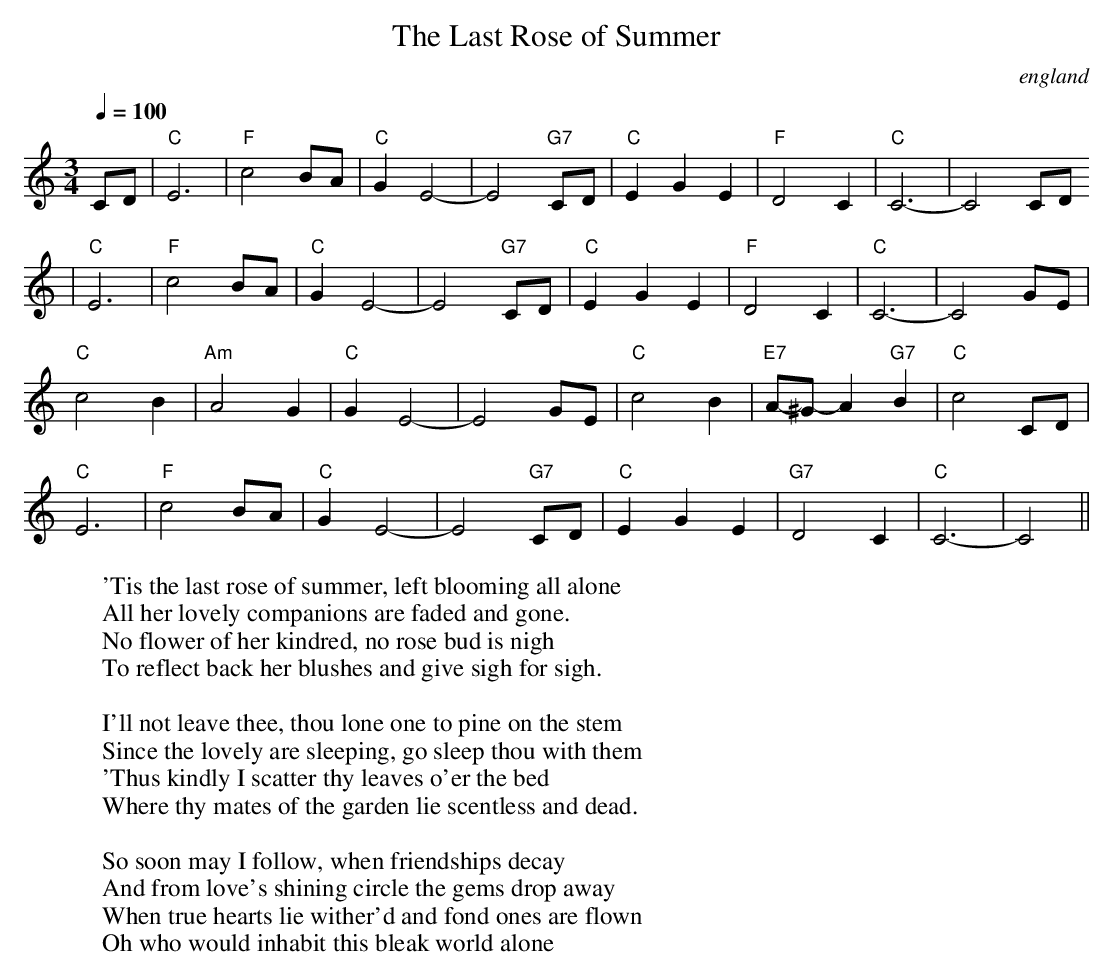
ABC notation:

X:1
T:Last Rose of Summer, The
O:england
M:3/4
L:1/8
Q:1/4=100
W:'Tis the last rose of summer, left blooming all alone
W:All her lovely companions are faded and gone.
W:No flower of her kindred, no rose bud is nigh
W:To reflect back her blushes and give sigh for sigh.
W:
W:I'll not leave thee, thou lone one to pine on the stem
W:Since the lovely are sleeping, go sleep thou with them
W:'Thus kindly I scatter thy leaves o'er the bed
W:Where thy mates of the garden lie scentless and dead.
W:
W:So soon may I follow, when friendships decay
W:And from love's shining circle the gems drop away
W:When true hearts lie wither'd and fond ones are flown
W:Oh who would inhabit this bleak world alone
K:C
CD |"C"E6|"F"c4 B-A|"C"G2 E4-|E4 "G7"C-D|\
"C"E2- G2 E2|"F"D4 C2|"C"C6-|C4 CD
|"C"E6|"F"c4 B-A|"C"G2 E4-|E4 "G7"C-D|\
"C"E2- G2- E2|"F"D4 C2|"C"C6-|C4 G-E|
"C"c4 B2|"Am"A4 G2|"C"G2 E4-|E4 G-E|\
"C"c4- B2|"E7"A-^G- A2 "G7"B2|"C"c4 CD|
"C"E6|"F"c4 B-A|"C"G2 E4-|E4 "G7"C-D|\
"C"E2- G2- E2|"G7"D4 C2|"C"C6-|C4 ||
